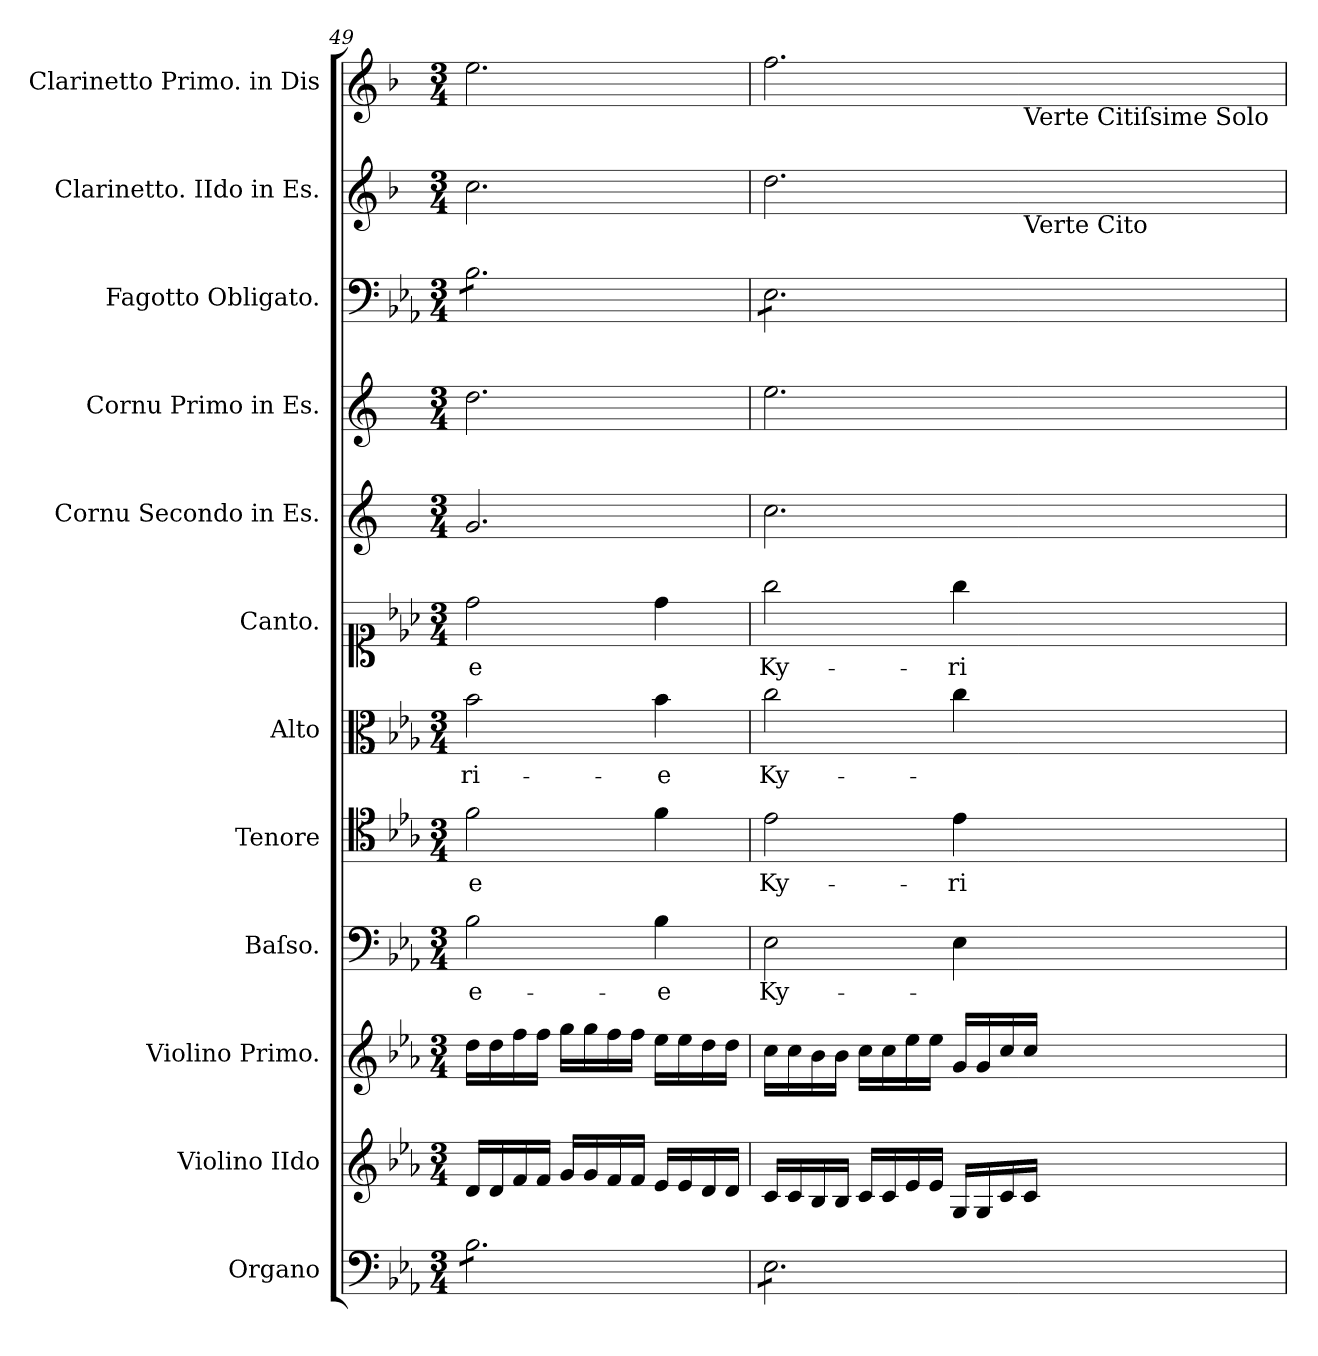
**kern	**kern	**kern	**kern	**text	**kern	**text	**kern	**text	**kern	**text	**kern	**kern	**kern	**kern	**kern
*part12	*part11	*part10	*part9	*part9	*part8	*part8	*part7	*part7	*part6	*part6	*part5	*part4	*part3	*part2	*part1
*staff12	*staff11	*staff10	*staff9	*staff9	*staff8	*staff8	*staff7	*staff7	*staff6	*staff6	*staff5	*staff4	*staff3	*staff2	*staff1
*I"Organo	*I"Violino IIdo	*I"Violino Primo.	*I"Baſso.	*	*I"Tenore	*	*I"Alto	*	*I"Canto.	*	*I"Cornu Secondo in Es.	*I"Cornu Primo in Es.	*I"Fagotto Obligato.	*I"Clarinetto. IIdo in Es.	*I"Clarinetto Primo. in Dis
*I'org	*I'vl II	*I'vl I	*I'B	*	*I'T	*	*I'A	*	*	*	*I'cor 2 in E♭	*I'cor 1 in E♭	*I'fag	*I'cl 2 in E♭	*I'cl 2 in E♭
*clefF4	*clefG2	*clefG2	*clefF4	*	*clefC4	*	*clefC3	*	*clefC1	*	*clefG2	*clefG2	*clefF4	*clefG2	*clefG2
*	*	*	*	*	*	*	*	*	*	*	*ITrd5c9	*ITrd5c9	*	*ITrd1c2	*ITrd1c2
*k[b-e-a-]	*k[b-e-a-]	*k[b-e-a-]	*k[b-e-a-]	*	*k[b-e-a-]	*	*k[b-e-a-]	*	*k[b-e-a-]	*	*k[b-e-a-]	*k[b-e-a-]	*k[b-e-a-]	*k[b-e-a-]	*k[b-e-a-]
*M3/4	*M3/4	*M3/4	*M3/4	*	*M3/4	*	*M3/4	*	*M3/4	*	*M3/4	*M3/4	*M3/4	*M3/4	*M3/4
=49	=49	=49	=49	=49	=49	=49	=49	=49	=49	=49	=49	=49	=49	=49	=49
*tremolo	*	*	*	*	*	*	*	*	*	*	*	*	*	*	*
*	*	*	*	*	*	*	*	*	*	*	*	*	*tremolo	*	*
8B-\L	16d/LL	16dd\LL	2B-\	-e-	2f\	-e	2b-\	-ri-	2dd\	-e	2.B-/	2.f\	8B-\L	2.b-\	2.dd\
.	16d/	16dd\	.	.	.	.	.	.	.	.	.	.	.	.	.
8B-\	16f/	16ff\	.	.	.	.	.	.	.	.	.	.	8B-\	.	.
.	16f/JJ	16ff\JJ	.	.	.	.	.	.	.	.	.	.	.	.	.
8B-\	16g/LL	16gg\LL	.	.	.	.	.	.	.	.	.	.	8B-\	.	.
.	16g/	16gg\	.	.	.	.	.	.	.	.	.	.	.	.	.
8B-\	16f/	16ff\	.	.	.	.	.	.	.	.	.	.	8B-\	.	.
.	16f/JJ	16ff\JJ	.	.	.	.	.	.	.	.	.	.	.	.	.
8B-\	16e-/LL	16ee-\LL	4B-\	-e	4f\	.	4b-\	-e	4dd\	.	.	.	8B-\	.	.
.	16e-/	16ee-\	.	.	.	.	.	.	.	.	.	.	.	.	.
8B-\J	16d/	16dd\	.	.	.	.	.	.	.	.	.	.	8B-\J	.	.
.	16d/JJ	16dd\JJ	.	.	.	.	.	.	.	.	.	.	.	.	.
=50	=50	=50	=50	=50	=50	=50	=50	=50	=50	=50	=50	=50	=50	=50	=50
*	*	*	*	*	*	*	*	*	*	*	*	*	*	*^	*^
8E-\L	16c/LL	16cc\LL	2E-\	Ky-	2e-\	Ky-	2cc\	Ky-	2gg\	Ky-	2.e-\	2.g\	8E-\L	2.cc\	2ryy	2.ee-\	2ryy
.	16c/	16cc\	.	.	.	.	.	.	.	.	.	.	.	.	.	.	.
8E-\	16B-/	16b-\	.	.	.	.	.	.	.	.	.	.	8E-\	.	.	.	.
.	16B-/JJ	16b-\JJ	.	.	.	.	.	.	.	.	.	.	.	.	.	.	.
8E-\	16c/LL	16cc\LL	.	.	.	.	.	.	.	.	.	.	8E-\	.	.	.	.
.	16c/	16cc\	.	.	.	.	.	.	.	.	.	.	.	.	.	.	.
8E-\	16e-/	16ee-\	.	.	.	.	.	.	.	.	.	.	8E-\	.	.	.	.
.	16e-/JJ	16ee-\JJ	.	.	.	.	.	.	.	.	.	.	.	.	.	.	.
8E-\	16G/LL	16g/LL	4E-\	.	4e-\	-ri-	4cc\	.	4gg\	-ri-	.	.	8E-\	.	8.ryy	.	8.ryy
.	16G/	16g/	.	.	.	.	.	.	.	.	.	.	.	.	.	.	.
8E-\J	16c/	16cc/	.	.	.	.	.	.	.	.	.	.	8E-\J	.	.	.	.
*	*	*	*	*	*	*	*	*	*	*	*	*	*Xtremolo	*	*	*	*
*Xtremolo	*	*	*	*	*	*	*	*	*	*	*	*	*	*	*	*	*
!	!	!	!	!	!	!	!	!	!	!	!	!	!	!	!	!	!LO:TX:b:t=Verte Citiſsime Solo
!	!	!	!	!	!	!	!	!	!	!	!	!	!	!	!LO:TX:b:t=Verte Cito	!	!
.	16c/JJ	16cc/JJ	.	.	.	.	.	.	.	.	.	.	.	.	16ryy	.	16ryy
*	*	*	*	*	*	*	*	*	*	*	*	*	*	*v	*v	*	*
*	*	*	*	*	*	*	*	*	*	*	*	*	*	*	*v	*v
=	=	=	=	=	=	=	=	=	=	=	=	=	=	=	=
*-	*-	*-	*-	*-	*-	*-	*-	*-	*-	*-	*-	*-	*-	*-	*-
